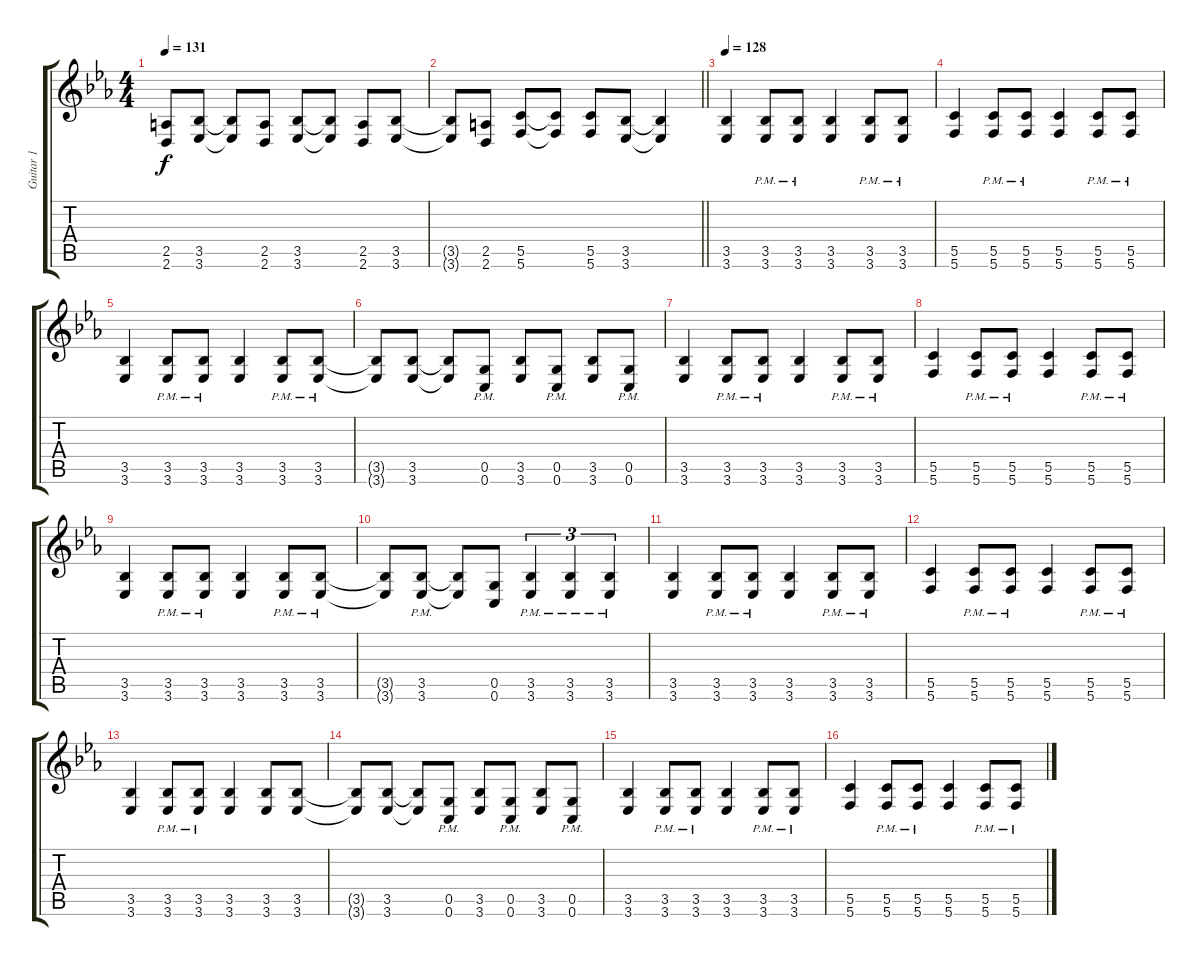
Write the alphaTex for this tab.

\track ("Guitar 1" "Guitar 1") {instrument distortionguitar}
\staff {score tabs}
\tuning (E4 C4 G3 C3 G2 C2) {hide}
\ts (4 4)
\tempo 131
\clef g2
\ks cminor
(2.5 2.6).8{dy f} (3.5 3.6).8 (3.5{t} 3.6{t}).8 (2.5 2.6).8 (3.5 3.6).8 (3.5{t} 3.6{t}).8 (2.5 2.6).8 (3.5 3.6).8 |
\barLineRight lightlight
(3.5{t} 3.6{t}).8 (2.5 2.6).8 (5.5 5.6).8 (5.5{t} 5.6{t}).8 (5.5 5.6).8 (3.5 3.6).8 (3.5{t} 3.6{t}).4 |
\tempo 128
(3.5 3.6).4 (3.5{pm} 3.6{pm}).8 (3.5{pm} 3.6{pm}).8 (3.5 3.6).4 (3.5{pm} 3.6{pm}).8 (3.5{pm} 3.6{pm}).8 |
(5.5 5.6).4 (5.5{pm} 5.6{pm}).8 (5.5{pm} 5.6{pm}).8 (5.5 5.6).4 (5.5{pm} 5.6{pm}).8 (5.5{pm} 5.6{pm}).8 |
(3.5 3.6).4 (3.5{pm} 3.6{pm}).8 (3.5{pm} 3.6{pm}).8 (3.5 3.6).4 (3.5{pm} 3.6{pm}).8 (3.5{pm} 3.6{pm}).8 |
(3.5{t} 3.6{t}).8 (3.5 3.6).8 (3.5{t} 3.6{t}).8 (0.5{pm} 0.6{pm}).8 (3.5 3.6).8 (0.5{pm} 0.6{pm}).8 (3.5 3.6).8 (0.5{pm} 0.6{pm}).8 |
(3.5 3.6).4 (3.5{pm} 3.6{pm}).8 (3.5{pm} 3.6{pm}).8 (3.5 3.6).4 (3.5{pm} 3.6{pm}).8 (3.5{pm} 3.6{pm}).8 |
(5.5 5.6).4 (5.5{pm} 5.6{pm}).8 (5.5{pm} 5.6{pm}).8 (5.5 5.6).4 (5.5{pm} 5.6{pm}).8 (5.5{pm} 5.6{pm}).8 |
(3.5 3.6).4 (3.5{pm} 3.6{pm}).8 (3.5{pm} 3.6{pm}).8 (3.5 3.6).4 (3.5{pm} 3.6{pm}).8 (3.5{pm} 3.6{pm}).8 |
(3.5{t} 3.6{t}).8 (3.5{pm} 3.6{pm}).8 (3.5{t} 3.6{t}).8 (0.5 0.6).8 (3.5{pm} 3.6{pm}).4{tu (3 2)} (3.5{pm} 3.6{pm}).4{tu (3 2)} (3.5{pm} 3.6{pm}).4{tu (3 2)} |
(3.5 3.6).4 (3.5{pm} 3.6{pm}).8 (3.5{pm} 3.6{pm}).8 (3.5 3.6).4 (3.5{pm} 3.6{pm}).8 (3.5{pm} 3.6{pm}).8 |
(5.5 5.6).4 (5.5{pm} 5.6{pm}).8 (5.5{pm} 5.6{pm}).8 (5.5 5.6).4 (5.5{pm} 5.6{pm}).8 (5.5{pm} 5.6{pm}).8 |
(3.5 3.6).4 (3.5{pm} 3.6{pm}).8 (3.5{pm} 3.6{pm}).8 (3.5 3.6).4 (3.5 3.6).8 (3.5 3.6).8 |
(3.5{t} 3.6{t}).8 (3.5 3.6).8 (3.5{t} 3.6{t}).8 (0.5{pm} 0.6{pm}).8 (3.5 3.6).8 (0.5{pm} 0.6{pm}).8 (3.5 3.6).8 (0.5{pm} 0.6{pm}).8 |
(3.5 3.6).4 (3.5{pm} 3.6{pm}).8 (3.5{pm} 3.6{pm}).8 (3.5 3.6).4 (3.5{pm} 3.6{pm}).8 (3.5{pm} 3.6{pm}).8 |
(5.5 5.6).4 (5.5{pm} 5.6{pm}).8 (5.5{pm} 5.6{pm}).8 (5.5 5.6).4 (5.5{pm} 5.6{pm}).8 (5.5{pm} 5.6{pm}).8
